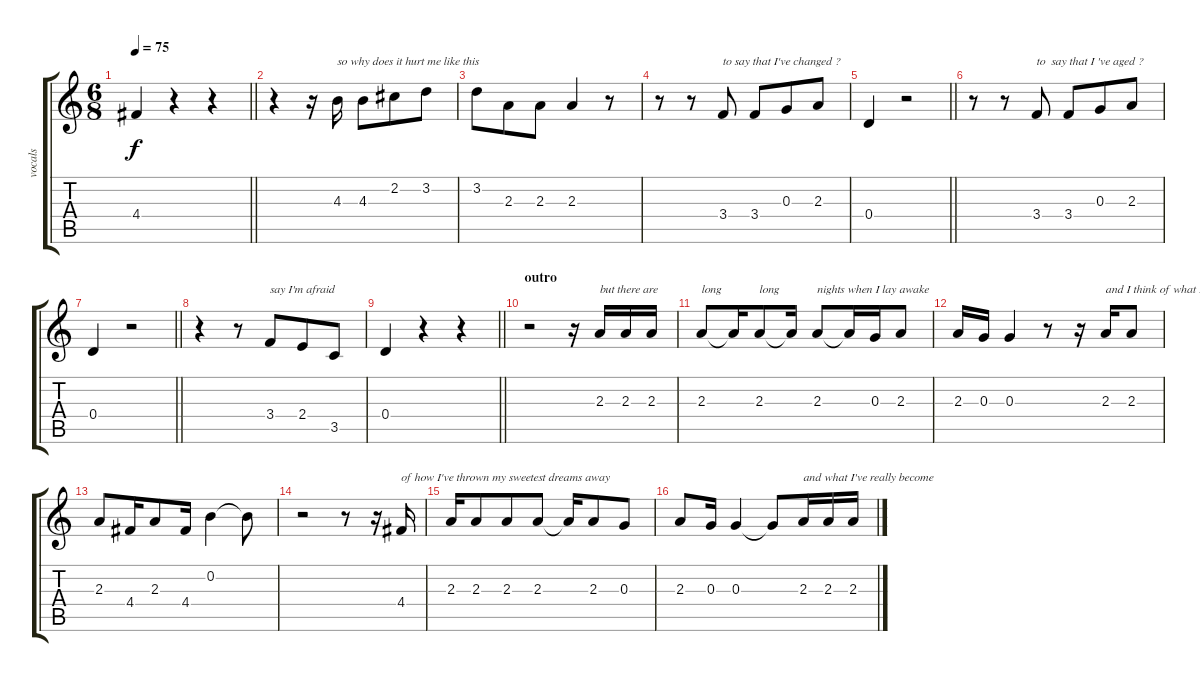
\track ("vocals" "vocals") {instrument electricguitarjazz}
\staff {score tabs}
\tuning (E4 B3 G3 D3 A2 E2) {hide}
\ts (6 8)
\tempo 75
\clef g2
\barLineRight lightlight
\ks c
4.4.4{dy f} r.4 r.4 |
r.4 r.16 4.3.16{txt "so why does it hurt me like this"} 4.3.8 2.2.8 3.2.8 |
3.2.8 2.3.8 2.3.8 2.3.4 r.8 |
r.8 r.8 3.4.8{txt "to say that I've changed ?"} 3.4.8 0.3.8 2.3.8 |
\barLineRight lightlight
0.4.4 r.2 |
r.8 r.8 3.4.8{txt "to  say that I 've aged ?"} 3.4.8 0.3.8 2.3.8 |
\barLineRight lightlight
0.4.4 r.2 |
r.4 r.8 3.4.8{txt "say I'm afraid "} 2.4.8 3.5.8 |
\barLineRight lightlight
0.4.4 r.4 r.4 |
\section ("" "outro")
r.2 r.16 2.3.16{txt "but there are"} 2.3.16 2.3.16 |
2.3.8{txt "long"} 2.3{t}.16 2.3.8{txt "long"} 2.3{t}.16 2.3.8{txt "nights when I lay awake"} 2.3{t}.16 0.3.16 2.3.8 |
2.3.16 0.3.16 0.3.4 r.8 r.16 2.3.16{txt "and I think of what I've done"} 2.3.8 |
2.3.8 4.4.16 2.3.8 4.4.16 0.2.4 0.2{t}.8 |
r.2 r.8 r.16 4.4.16{txt "of how I've thrown my sweetest dreams away"} |
2.3.16 2.3.8 2.3.8 2.3.8 2.3{t}.16 2.3.8 0.3.8 |
2.3.8 0.3.16 0.3.4 0.3{t}.8 2.3.16{txt "and what I've really become"} 2.3.16 2.3.16
